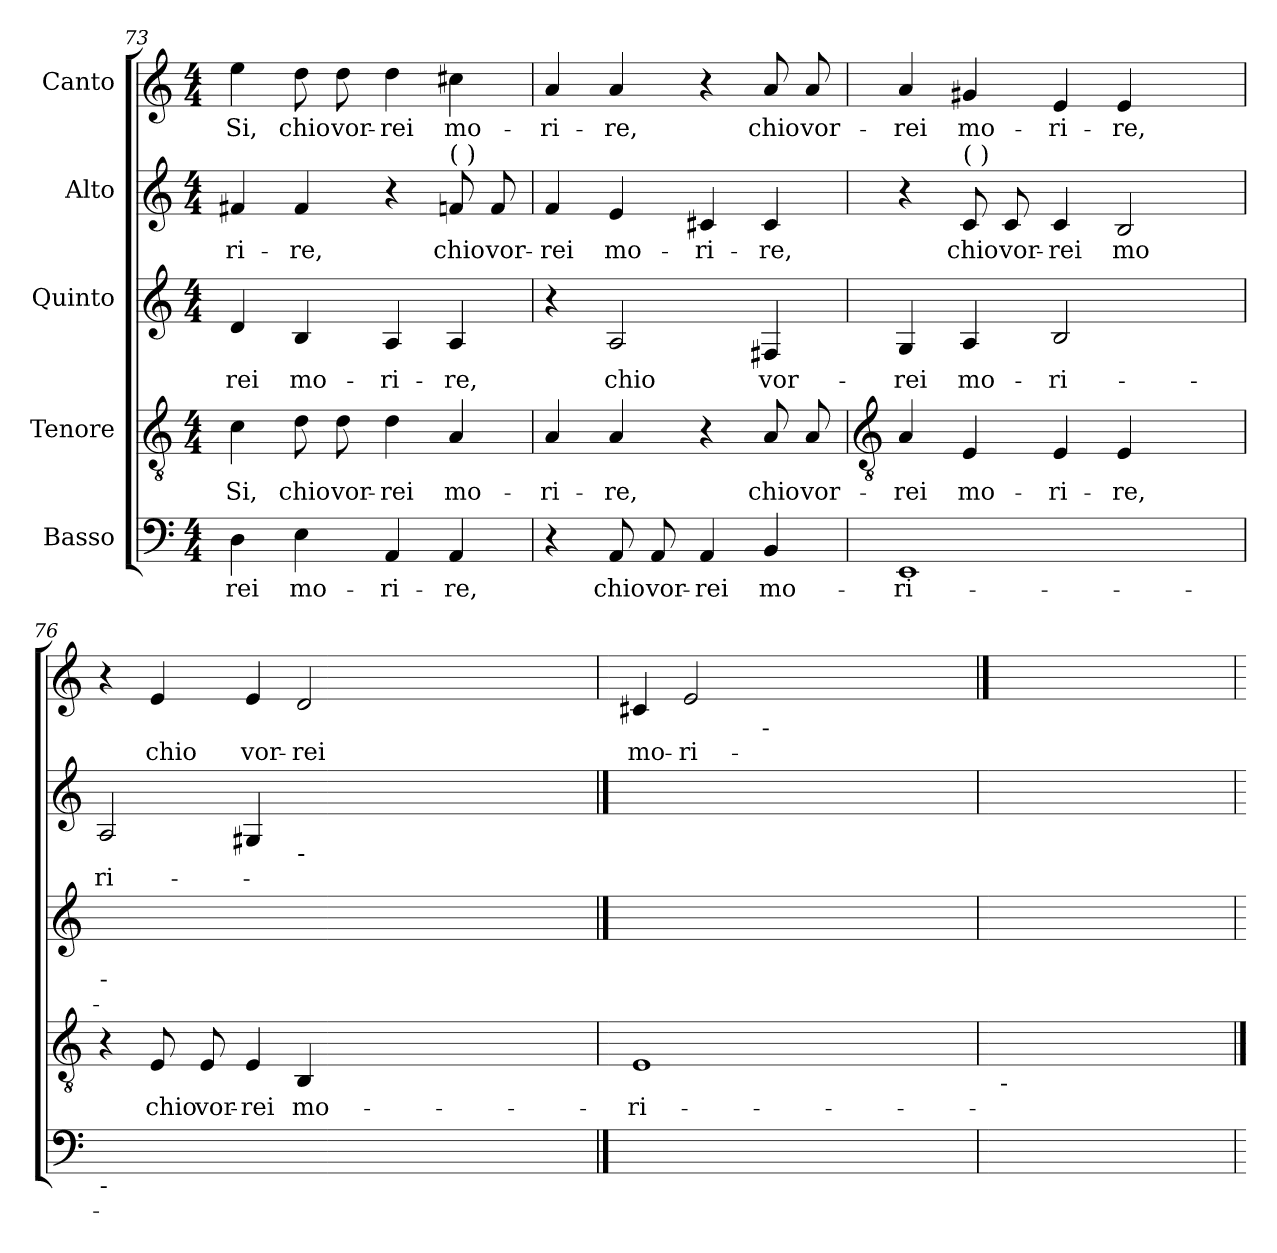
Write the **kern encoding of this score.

**kern	**text	**kern	**text	**kern	**text	**kern	**text	**kern	**text
*part5	*part5	*part4	*part4	*part3	*part3	*part2	*part2	*part1	*part1
*staff5	*staff5	*staff4	*staff4	*staff3	*staff3	*staff2	*staff2	*staff1	*staff1
*I"Basso	*	*I"Tenore	*	*I"Quinto	*	*I"Alto	*	*I"Canto	*
!!LO:LB:g=z
*clefF4	*	*clefGv2	*	*clefG2	*	*clefG2	*	*clefG2	*
*k[]	*	*k[]	*	*k[]	*	*k[]	*	*k[]	*
*C:	*	*C:	*	*C:	*	*C:	*	*C:	*
*M4/4	*	*M4/4	*	*M4/4	*	*M4/4	*	*M4/4	*
=73	=73	=73	=73	=73	=73	=73	=73	=73	=73
!	!LO:LY:b	!	!LO:LY:b	!	!LO:LY:b	!	!LO:LY:b	!	!LO:LY:b
4D	-rei	4c	Si,	4d	-rei	4f#X	-ri-	4ee	Si,
!	!LO:LY:b	!	!LO:LY:b	!	!LO:LY:b	!	!LO:LY:b	!	!LO:LY:b
4E	mo-	8d	chio	4B	mo-	4f#	-re,	8dd	chio
!	!	!	!LO:LY:b	!	!	!	!	!	!LO:LY:b
.	.	8d	vor-	.	.	.	.	8dd	vor-
!	!LO:LY:b	!	!LO:LY:b	!	!LO:LY:b	!	!	!	!LO:LY:b
4AA	-ri-	4d	-rei	4A	-ri-	4r	.	4dd	-rei
!	!	!	!	!	!	!LO:TX:a:t=(  )	!	!	!
!	!LO:LY:b	!	!LO:LY:b	!	!LO:LY:b	!	!LO:LY:b	!	!LO:LY:b
4AA	-re,	4A	mo-	4A	-re,	8f	chio	4cc#X	mo-
!	!	!	!	!	!	!	!LO:LY:b	!	!
.	.	.	.	.	.	8f	vor-	.	.
!!LO:LB:g=z
=74	=74	=74	=74	=74	=74	=74	=74	=74	=74
!	!	!	!LO:LY:b	!	!	!	!LO:LY:b	!	!LO:LY:b
4r	.	4A	-ri-	4r	.	4f	-rei	4a	-ri-
!	!LO:LY:b	!	!LO:LY:b	!	!LO:LY:b	!	!LO:LY:b	!	!LO:LY:b
8AA	chio	4A	-re,	2A	chio	4e	mo-	4a	-re,
!	!LO:LY:b	!	!	!	!	!	!	!	!
8AA	vor-	.	.	.	.	.	.	.	.
!	!LO:LY:b	!	!	!	!	!	!LO:LY:b	!	!
4AA	-rei	4r	.	.	.	4c#X	-ri-	4r	.
!	!LO:LY:b	!	!LO:LY:b	!	!LO:LY:b	!	!LO:LY:b	!	!LO:LY:b
4BB	mo-	8A	chio	4F#X	vor-	4c#	-re,	8a	chio
!	!	!	!LO:LY:b	!	!	!	!	!	!LO:LY:b
.	.	8A	vor-	.	.	.	.	8a	vor-
!!LO:LB:g=z
=75	=75	=75	=75	=75	=75	=75	=75	=75	=75
*	*	*clefGv2	*	*	*	*	*	*	*
!	!LO:LY:b	!	!LO:LY:b	!	!LO:LY:b	!	!	!	!LO:LY:b
1EE	-ri-	4A	-rei	4G	-rei	4r	.	4a	-rei
!	!	!	!	!	!	!LO:TX:a:t=(  )	!	!	!
!	!	!	!LO:LY:b	!	!LO:LY:b	!	!LO:LY:b	!	!LO:LY:b
.	.	4E	mo-	4A	mo-	8c	chio	4g#X	mo-
!	!	!	!	!	!	!	!LO:LY:b	!	!
.	.	.	.	.	.	8c	vor-	.	.
!	!	!	!LO:LY:b	!	!LO:LY:b	!	!LO:LY:b	!	!LO:LY:b
.	.	4E	-ri-	2B	-ri-	4c	-rei	4e	-ri-
!	!	!	!LO:LY:b	!	!	!	!LO:LY:b	!	!LO:LY:b
.	.	4E	-re,	.	.	2B	mo	4e	-re,
4ryy	.	4ryy	.	4ryy	.	.	.	4ryy	.
=76	=76	=76	=76	=76	=76	=76	=76	=76	=76
!	!	!	!	!LO:TX:b:t=-	!	!	!	!	!
!LO:TX:b:t=-	!	!	!	!	!	!	!	!	!
!	!LO:LY:b	!	!	!	!LO:LY:b	!	!LO:LY:b	!	!
0AAyy	-re!	4r	.	0Ayy	-re!	2A	ri-	4r	.
!	!	!	!LO:LY:b	!	!	!	!	!	!LO:LY:b
.	.	8E	chio	.	.	.	.	4e	chio
!	!	!	!LO:LY:b	!	!	!	!	!	!
.	.	8E	vor-	.	.	.	.	.	.
!	!	!	!LO:LY:b	!	!	!	!	!	!LO:LY:b
.	.	4E	-rei	.	.	4G#X	.	4e	vor-
!	!	!	!	!	!	!LO:TX:b:t=-	!	!	!
!	!	!	!LO:LY:b	!	!	!	!LO:LY:b	!	!LO:LY:b
.	.	4BB	mo-	.	.	0Ayy	-re!	2d	-rei
.	.	1..ryy	.	.	.	.	.	.	.
.	.	.	.	.	.	.	.	1.ryy	.
2.ryy	.	.	.	2.ryy	.	.	.	.	.
==77	=77	=77	=77	==77	=77	==77	=77	=77	=77
!	!	!	!LO:LY:b	!	!	!	!	!	!LO:LY:b
1ryy	.	1E	-ri-	1ryy	.	1ryy	.	4c#X	mo-
!	!	!	!	!	!	!	!	!	!LO:LY:b
.	.	.	.	.	.	.	.	2e	-ri-
!	!	!	!	!	!	!	!	!LO:TX:b:t=-	!
!	!	!	!	!	!	!	!	!	!LO:LY:b
.	.	.	.	.	.	.	.	0c#yy	-re!
1..ryy	.	1..ryy	.	1..ryy	.	1..ryy	.	.	.
=	==	=	==	=	==	=	==	==	==
!	!	!LO:TX:b:t=-	!	!	!	!	!	!	!
!	!	!	!LO:LY:b	!	!	!	!	!	!
1ryy	.	0Eyy	-re!	1ryy	.	1ryy	.	1ryy	.
1ryy	.	.	.	1ryy	.	1ryy	.	1ryy	.
=	=	==	=	=	=	=	=	=	=
*-	*-	*-	*-	*-	*-	*-	*-	*-	*-
